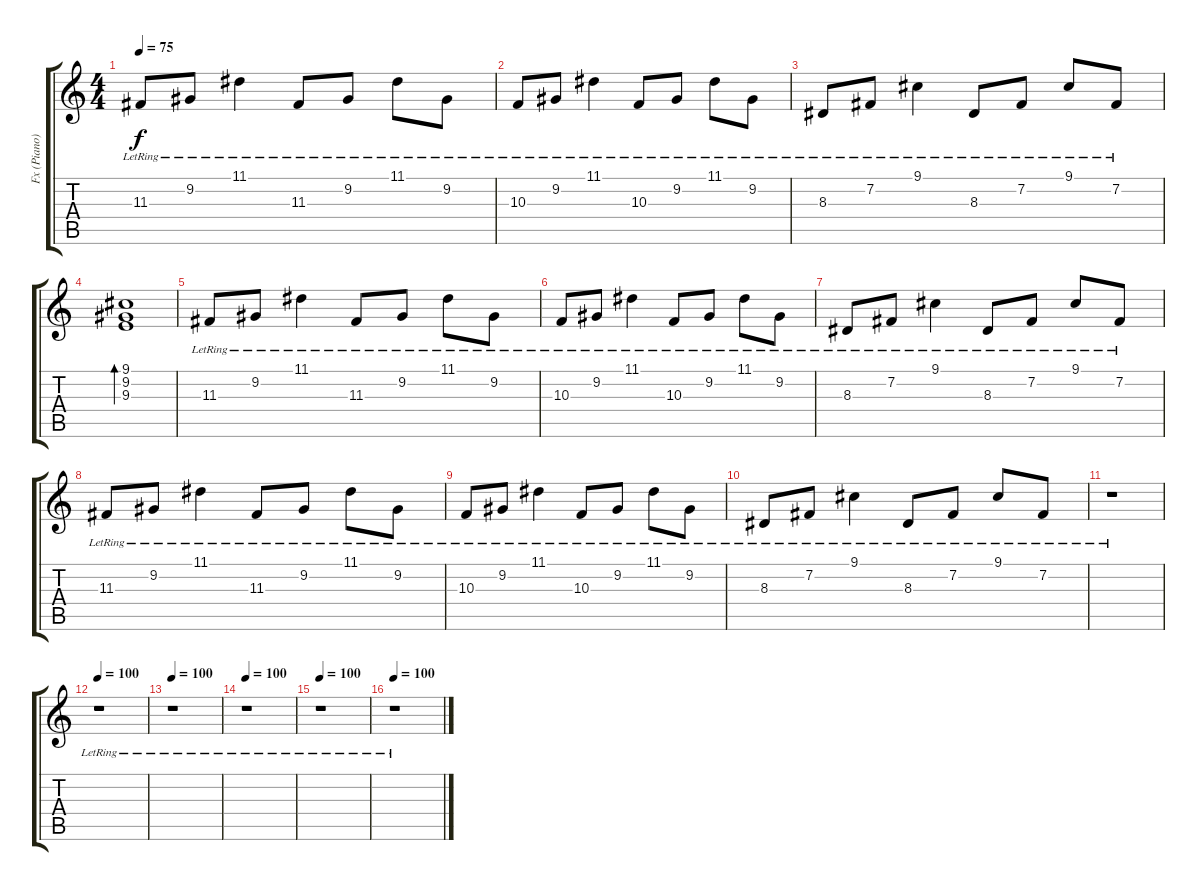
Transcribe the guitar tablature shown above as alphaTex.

\track ("Fx (Piano)" "Fx (Piano)") {instrument acousticgrandpiano}
\staff {score tabs}
\tuning (E4 B3 G3 D3 A2 E2) {hide}
\ts (4 4)
\tempo 75
\clef g2
\ks c
11.3{lr}.8{dy f instrument acousticgrandpiano} 9.2{lr}.8 11.1{lr}.4 11.3{lr}.8 9.2{lr}.8 11.1{lr}.8 9.2{lr}.8 |
10.3{lr}.8 9.2{lr}.8 11.1{lr}.4 10.3{lr}.8 9.2{lr}.8 11.1{lr}.8 9.2{lr}.8 |
8.3{lr}.8 7.2{lr}.8 9.1{lr}.4 8.3{lr}.8 7.2{lr}.8 9.1{lr}.8 7.2{lr}.8 |
(9.1 9.2 9.3).1{bd 480} |
11.3{lr}.8 9.2{lr}.8 11.1{lr}.4 11.3{lr}.8 9.2{lr}.8 11.1{lr}.8 9.2{lr}.8 |
10.3{lr}.8 9.2{lr}.8 11.1{lr}.4 10.3{lr}.8 9.2{lr}.8 11.1{lr}.8 9.2{lr}.8 |
8.3{lr}.8 7.2{lr}.8 9.1{lr}.4 8.3{lr}.8 7.2{lr}.8 9.1{lr}.8 7.2{lr}.8 |
11.3{lr}.8 9.2{lr}.8 11.1{lr}.4 11.3{lr}.8 9.2{lr}.8 11.1{lr}.8 9.2{lr}.8 |
10.3{lr}.8 9.2{lr}.8 11.1{lr}.4 10.3{lr}.8 9.2{lr}.8 11.1{lr}.8 9.2{lr}.8 |
8.3{lr}.8 7.2{lr}.8 9.1{lr}.4 8.3{lr}.8 7.2{lr}.8 9.1{lr}.8 7.2{lr}.8 |
r.1 |
\tempo 100
r.1 |
\tempo 100
r.1 |
\tempo 100
r.1 |
\tempo 100
r.1 |
\tempo 100
r.1
